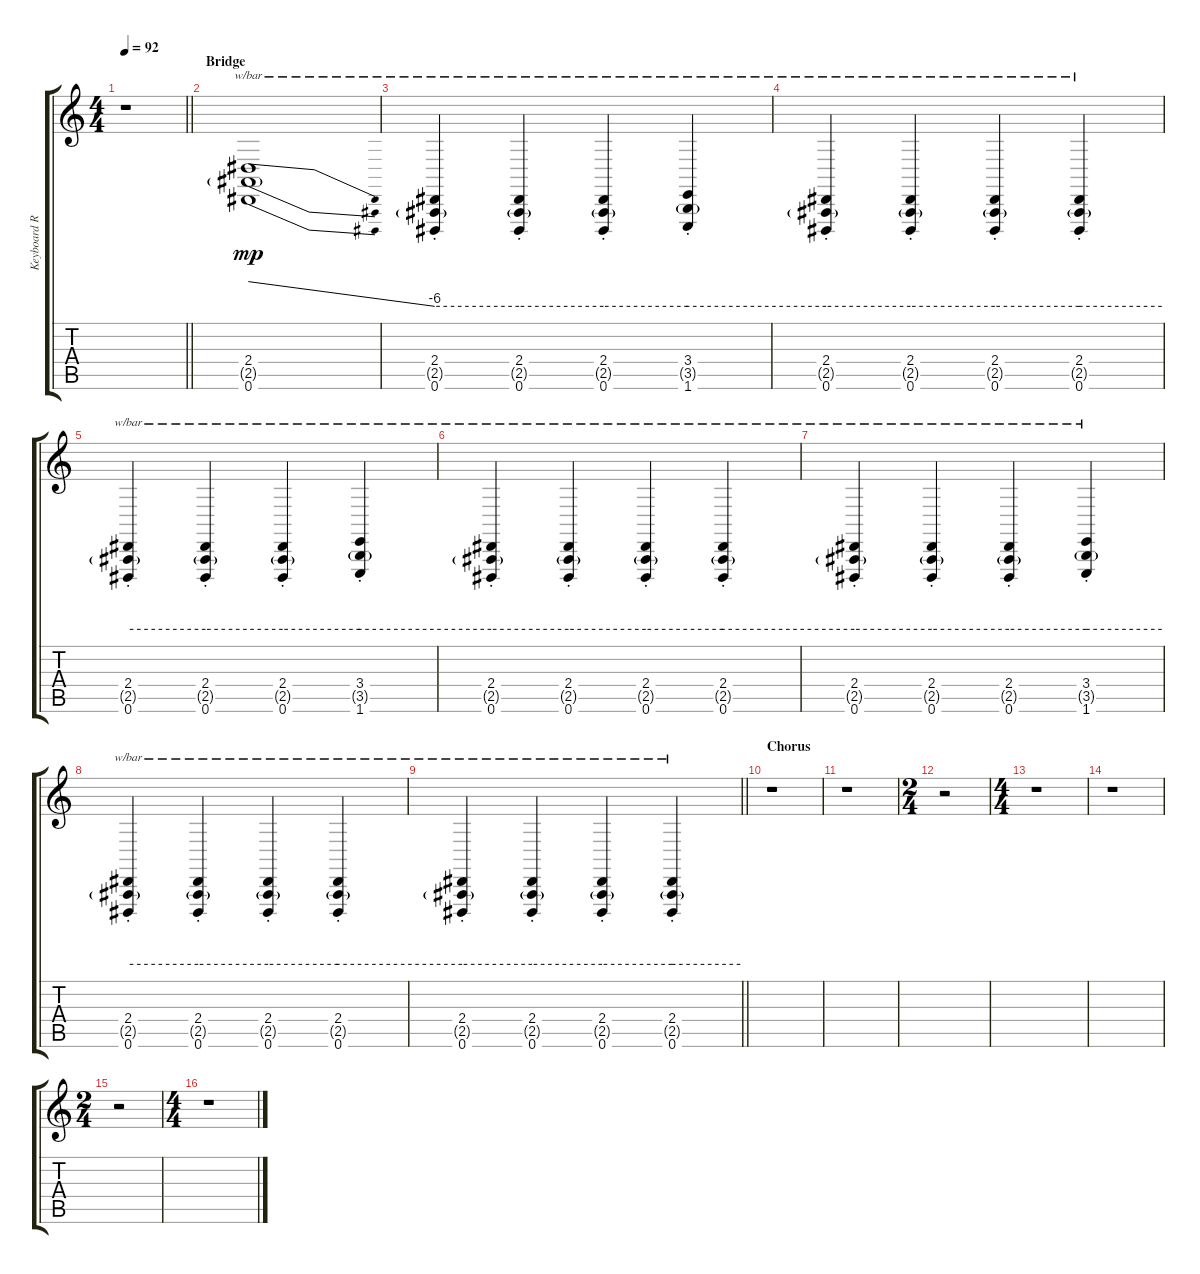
\track ("Keyboard Rythm III" "Keyboard R") {instrument pad2warm}
\staff {score tabs}
\tuning (Eb4 Bb3 Gb3 Db3 Ab2 Eb2) {hide}
\ts (4 4)
\tempo 92
\clef g2
\barLineRight lightlight
\ks c
r.1{dy mp} |
\section ("" "Bridge")
(2.4 2.5{g} 0.6).1{tbe (dive default 0 0 60 -24) volume 8 balance 8 instrument pad2warm} |
(2.4{st} 2.5{g st} 0.6{st}).4{tbe (hold default 0 -24 60 -24) volume 7} (2.4{st} 2.5{g st} 0.6{st}).4{tbe (hold default 0 -24 60 -24)} (2.4{st} 2.5{g st} 0.6{st}).4{tbe (hold default 0 -24 60 -24)} (3.4{st} 3.5{g st} 1.6{st}).4{tbe (hold default 0 -24 60 -24)} |
(2.4{st} 2.5{g st} 0.6{st}).4{tbe (hold default 0 -24 60 -24)} (2.4{st} 2.5{g st} 0.6{st}).4{tbe (hold default 0 -24 60 -24)} (2.4{st} 2.5{g st} 0.6{st}).4{tbe (hold default 0 -24 60 -24)} (2.4{st} 2.5{g st} 0.6{st}).4{tbe (hold default 0 -24 60 -24)} |
(2.4{st} 2.5{g st} 0.6{st}).4{tbe (hold default 0 -24 60 -24)} (2.4{st} 2.5{g st} 0.6{st}).4{tbe (hold default 0 -24 60 -24)} (2.4{st} 2.5{g st} 0.6{st}).4{tbe (hold default 0 -24 60 -24)} (3.4{st} 3.5{g st} 1.6{st}).4{tbe (hold default 0 -24 60 -24)} |
(2.4{st} 2.5{g st} 0.6{st}).4{tbe (hold default 0 -24 60 -24)} (2.4{st} 2.5{g st} 0.6{st}).4{tbe (hold default 0 -24 60 -24)} (2.4{st} 2.5{g st} 0.6{st}).4{tbe (hold default 0 -24 60 -24)} (2.4{st} 2.5{g st} 0.6{st}).4{tbe (hold default 0 -24 60 -24)} |
(2.4{st} 2.5{g st} 0.6{st}).4{tbe (hold default 0 -24 60 -24)} (2.4{st} 2.5{g st} 0.6{st}).4{tbe (hold default 0 -24 60 -24)} (2.4{st} 2.5{g st} 0.6{st}).4{tbe (hold default 0 -24 60 -24)} (3.4{st} 3.5{g st} 1.6{st}).4{tbe (hold default 0 -24 60 -24)} |
(2.4{st} 2.5{g st} 0.6{st}).4{tbe (hold default 0 -24 60 -24)} (2.4{st} 2.5{g st} 0.6{st}).4{tbe (hold default 0 -24 60 -24)} (2.4{st} 2.5{g st} 0.6{st}).4{tbe (hold default 0 -24 60 -24)} (2.4{st} 2.5{g st} 0.6{st}).4{tbe (hold default 0 -24 60 -24)} |
\barLineRight lightlight
(2.4{st} 2.5{g st} 0.6{st}).4{tbe (hold default 0 -24 60 -24)} (2.4{st} 2.5{g st} 0.6{st}).4{tbe (hold default 0 -24 60 -24)} (2.4{st} 2.5{g st} 0.6{st}).4{tbe (hold default 0 -24 60 -24)} (2.4{st} 2.5{g st} 0.6{st}).4{tbe (hold default 0 -24 60 -24)} |
\section ("" "Chorus")
r.1 |
r.1 |
\ts (2 4)
r.2 |
\ts (4 4)
r.1 |
r.1 |
\ts (2 4)
r.2 |
\ts (4 4)
r.1
